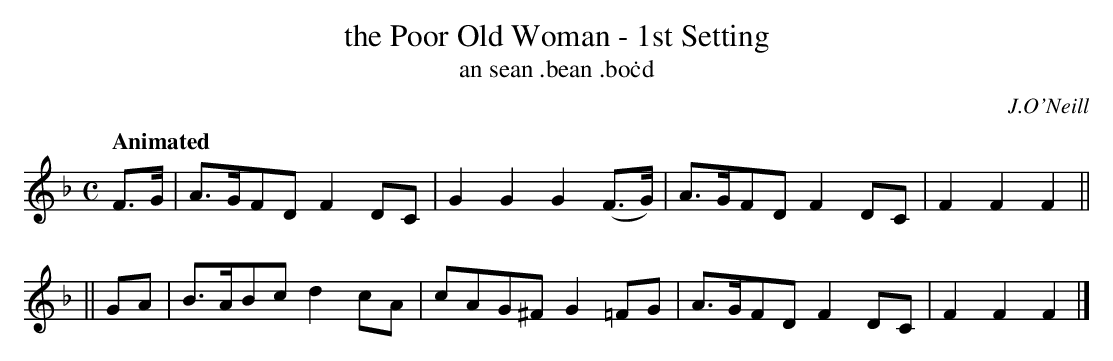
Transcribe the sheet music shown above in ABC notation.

X:1
T: the Poor Old Woman - 1st Setting
T: an sean \.bean \.bo\.cd
O: J.O'Neill
Q: "Animated"
M: C
L: 1/8
K: F
  F>G | A>GFD F2DC | G2G2 G2(F>G) | A>GFD F2DC | F2F2 F2 ||
|| GA | B>ABc d2cA | cAG^F G2=FG  | A>GFD F2DC | F2F2 F2 |]
